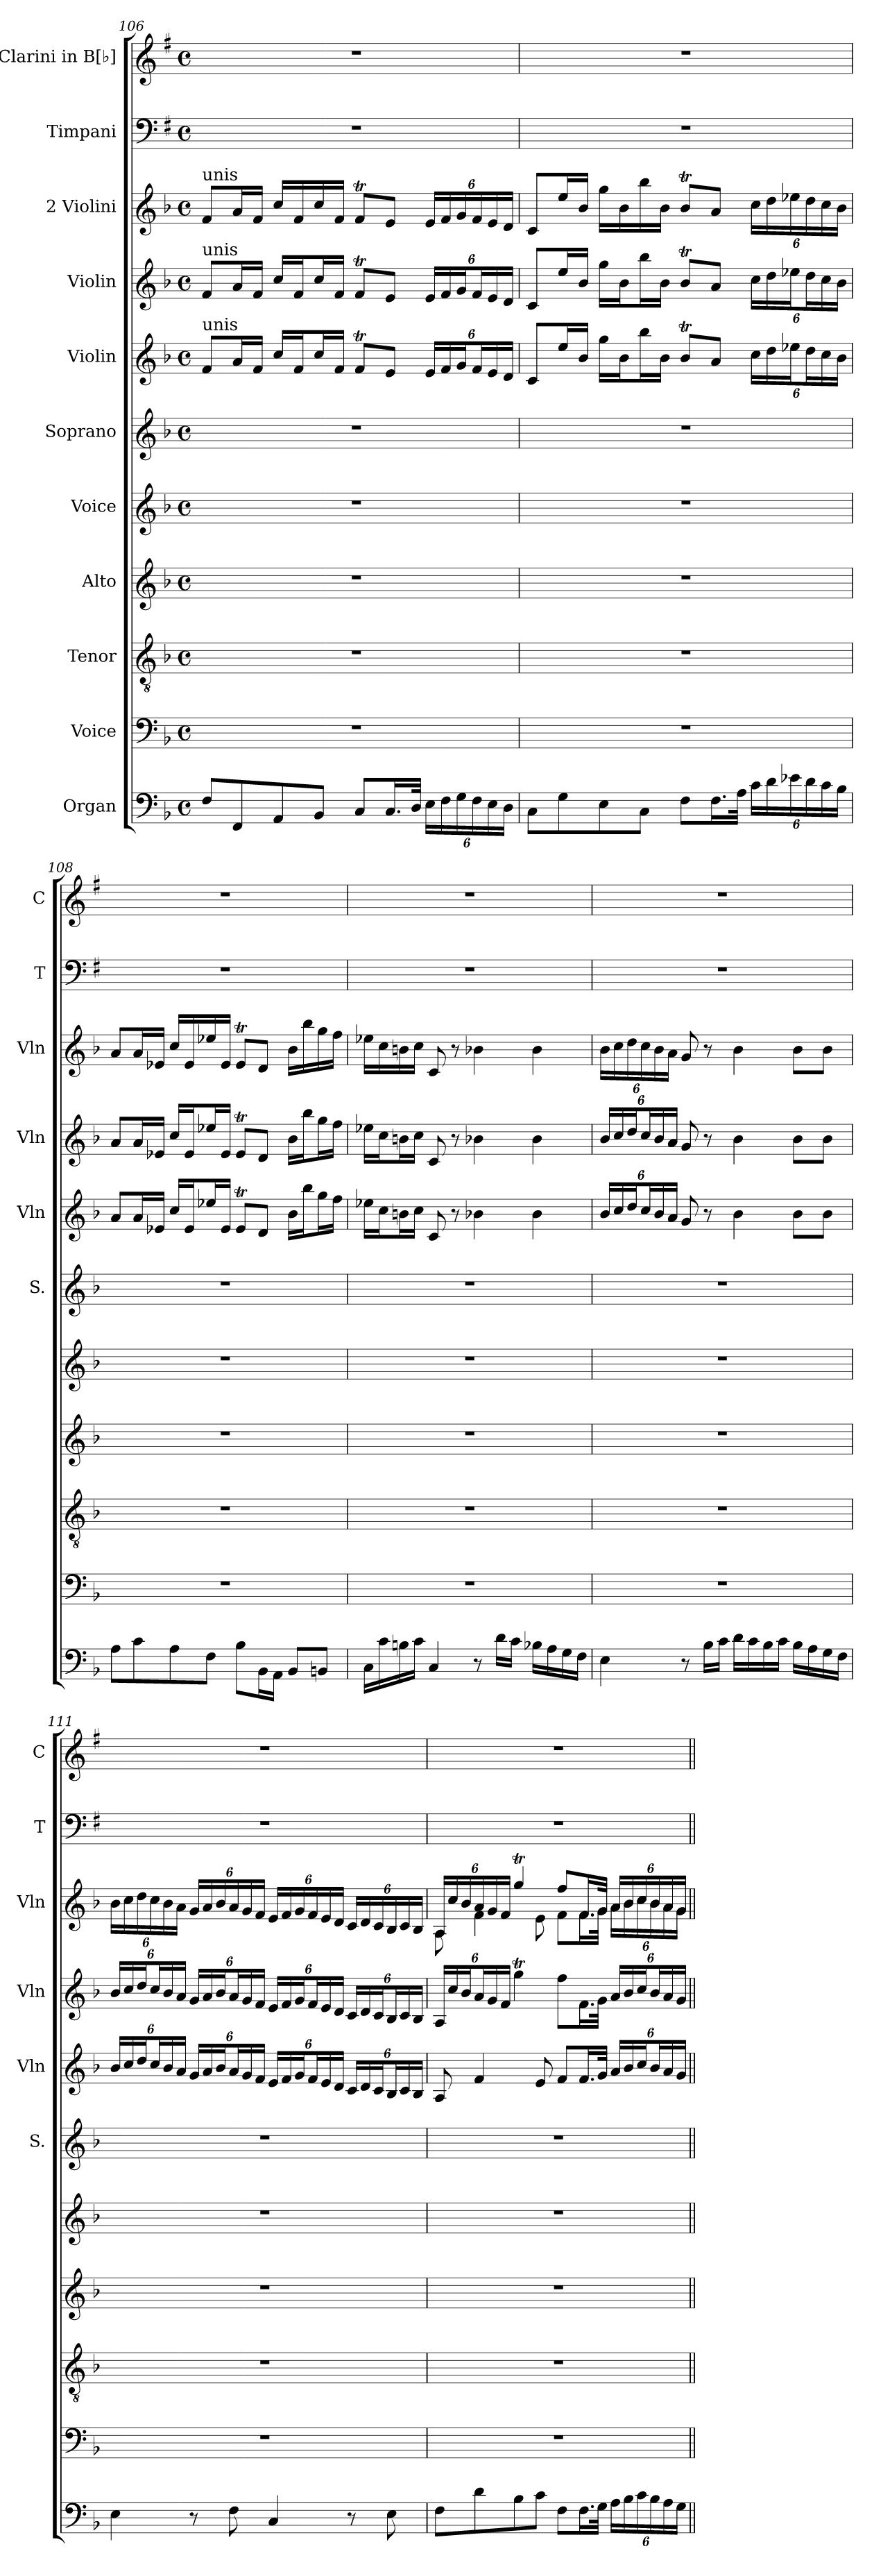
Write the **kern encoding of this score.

**kern	**kern	**kern	**kern	**kern	**kern	**kern	**kern	**kern	**kern	**kern
*part11	*part10	*part9	*part8	*part7	*part6	*part5	*part4	*part3	*part2	*part1
*staff11	*staff10	*staff9	*staff8	*staff7	*staff6	*staff5	*staff4	*staff3	*staff2	*staff1
*I"Organ	*I"Voice	*I"Tenor	*I"Alto	*I"Voice	*I"Soprano	*I"Violin	*I"Violin	*I"2 Violini	*I"Timpani	*I"Clarini in B[♭]
*	*	*	*	*	*I'S.	*I'Vln	*I'Vln	*I'Vln	*I'T	*I'C
!!LO:LB:g=z
*clefF4	*clefF4	*clefGv2	*clefG2	*clefG2	*clefG2	*clefG2	*clefG2	*clefG2	*clefF4	*clefG2
*	*	*	*	*	*	*	*	*	*ITrd1c2	*ITrd1c2
*k[b-]	*k[b-]	*k[b-]	*k[b-]	*k[b-]	*k[b-]	*k[b-]	*k[b-]	*k[b-]	*k[b-]	*k[b-]
*M4/4	*M4/4	*M4/4	*M4/4	*M4/4	*M4/4	*M4/4	*M4/4	*M4/4	*M4/4	*M4/4
*met(c)	*met(c)	*met(c)	*met(c)	*met(c)	*met(c)	*met(c)	*met(c)	*met(c)	*met(c)	*met(c)
=106	=106	=106	=106	=106	=106	=106	=106	=106	=106	=106
!	!	!	!	!	!	!	!	!LO:TX:a:t=unis	!	!
!	!	!	!	!	!	!	!LO:TX:a:t=unis	!	!	!
!	!	!	!	!	!	!LO:TX:a:t=unis	!	!	!	!
8F/L	1r	1r	1r	1r	1r	8f/L	8f/L	8f/L	1r	1r
8FF/	.	.	.	.	.	16a/L	16a/L	16a/L	.	.
.	.	.	.	.	.	16f/JJ	16f/JJ	16f/JJ	.	.
8AA/	.	.	.	.	.	16cc/LL	16cc/LL	16cc/LL	.	.
.	.	.	.	.	.	16f/J	16f/J	16f/	.	.
8BB-/J	.	.	.	.	.	16cc/L	16cc/L	16cc/	.	.
.	.	.	.	.	.	16f/JJ	16f/JJ	16f/JJ	.	.
8C/L	.	.	.	.	.	8fT/L	8fT/L	8fT/L	.	.
16.C/L	.	.	.	.	.	8e/J	8e/J	8e/J	.	.
32D/JJk	.	.	.	.	.	.	.	.	.	.
*Xbrackettup	*	*	*	*	*	*Xbrackettup	*Xbrackettup	*Xbrackettup	*	*
24E\LL	.	.	.	.	.	24e/LL	24e/LL	24e/LL	.	.
24F\	.	.	.	.	.	24f/	24f/	24f/	.	.
24G\	.	.	.	.	.	24g/J	24g/J	24g/	.	.
24F\	.	.	.	.	.	24f/L	24f/L	24f/	.	.
24E\	.	.	.	.	.	24e/	24e/	24e/	.	.
24D\JJ	.	.	.	.	.	24d/JJ	24d/JJ	24d/JJ	.	.
=107	=107	=107	=107	=107	=107	=107	=107	=107	=107	=107
8C\L	1r	1r	1r	1r	1r	8c/L	8c/L	8c/L	1r	1r
8G\	.	.	.	.	.	16ee/L	16ee/L	16ee/L	.	.
.	.	.	.	.	.	16b-/JJ	16b-/JJ	16b-/JJ	.	.
8E\	.	.	.	.	.	16gg\LL	16gg\LL	16gg\LL	.	.
.	.	.	.	.	.	16b-\J	16b-\J	16b-\	.	.
8C\J	.	.	.	.	.	16bb-\L	16bb-\L	16bb-\	.	.
.	.	.	.	.	.	16b-\JJ	16b-\JJ	16b-\JJ	.	.
8F\L	.	.	.	.	.	8b-T/L	8b-T/L	8b-T/L	.	.
16.F\L	.	.	.	.	.	8a/J	8a/J	8a/J	.	.
32A\JJk	.	.	.	.	.	.	.	.	.	.
24c\LL	.	.	.	.	.	24cc\LL	24cc\LL	24cc\LL	.	.
24d\	.	.	.	.	.	24dd\	24dd\	24dd\	.	.
24e-X\	.	.	.	.	.	24ee-X\J	24ee-X\J	24ee-X\	.	.
24d\	.	.	.	.	.	24dd\L	24dd\L	24dd\	.	.
24c\	.	.	.	.	.	24cc\	24cc\	24cc\	.	.
24B-\JJ	.	.	.	.	.	24b-\JJ	24b-\JJ	24b-\JJ	.	.
=108	=108	=108	=108	=108	=108	=108	=108	=108	=108	=108
8A\L	1r	1r	1r	1r	1r	8a/L	8a/L	8a/L	1r	1r
8c\	.	.	.	.	.	16a/L	16a/L	16a/L	.	.
.	.	.	.	.	.	16e-X/JJ	16e-X/JJ	16e-X/JJ	.	.
8A\	.	.	.	.	.	16cc/LL	16cc/LL	16cc/LL	.	.
.	.	.	.	.	.	16e-/J	16e-/J	16e-/	.	.
8F\J	.	.	.	.	.	16ee-X/L	16ee-X/L	16ee-X/	.	.
.	.	.	.	.	.	16e-/JJ	16e-/JJ	16e-/JJ	.	.
8B-\L	.	.	.	.	.	8e-T/L	8e-T/L	8e-T/L	.	.
16BB-\L	.	.	.	.	.	8d/J	8d/J	8d/J	.	.
16AA\JJ	.	.	.	.	.	.	.	.	.	.
8BB-/L	.	.	.	.	.	16b-\LL	16b-\LL	16b-\LL	.	.
.	.	.	.	.	.	16bb-\J	16bb-\J	16bb-\	.	.
8BBn/J	.	.	.	.	.	16gg\L	16gg\L	16gg\	.	.
.	.	.	.	.	.	16ff\JJ	16ff\JJ	16ff\JJ	.	.
!!LO:PB:g=z
=109	=109	=109	=109	=109	=109	=109	=109	=109	=109	=109
16C\LL	1r	1r	1r	1r	1r	16ee-X\LL	16ee-X\LL	16ee-X\LL	1r	1r
16c\	.	.	.	.	.	16cc\J	16cc\J	16cc\	.	.
16Bn\	.	.	.	.	.	16bn\L	16bn\L	16bn\	.	.
16c\JJ	.	.	.	.	.	16cc\JJ	16cc\JJ	16cc\JJ	.	.
4C/	.	.	.	.	.	8c/	8c/	8c/	.	.
.	.	.	.	.	.	8r	8r	8r	.	.
8r	.	.	.	.	.	4b-X\	4b-X\	4b-X\	.	.
16d\LL	.	.	.	.	.	.	.	.	.	.
16c\JJ	.	.	.	.	.	.	.	.	.	.
16B-X\LL	.	.	.	.	.	4b-\	4b-\	4b-\	.	.
16A\	.	.	.	.	.	.	.	.	.	.
16G\	.	.	.	.	.	.	.	.	.	.
16F\JJ	.	.	.	.	.	.	.	.	.	.
=110	=110	=110	=110	=110	=110	=110	=110	=110	=110	=110
4E\	1r	1r	1r	1r	1r	24b-/LL	24b-/LL	24b-\LL	1r	1r
.	.	.	.	.	.	24cc/	24cc/	24cc\	.	.
.	.	.	.	.	.	24dd/J	24dd/J	24dd\	.	.
.	.	.	.	.	.	24cc/L	24cc/L	24cc\	.	.
.	.	.	.	.	.	24b-/	24b-/	24b-\	.	.
.	.	.	.	.	.	24a/JJ	24a/JJ	24a\JJ	.	.
8r	.	.	.	.	.	8g/	8g/	8g/	.	.
16B-\LL	.	.	.	.	.	8r	8r	8r	.	.
16c\JJ	.	.	.	.	.	.	.	.	.	.
16d\LL	.	.	.	.	.	4b-\	4b-\	4b-\	.	.
16c\	.	.	.	.	.	.	.	.	.	.
16B-\	.	.	.	.	.	.	.	.	.	.
16c\JJ	.	.	.	.	.	.	.	.	.	.
16B-\LL	.	.	.	.	.	8b-\L	8b-\L	8b-\L	.	.
16A\	.	.	.	.	.	.	.	.	.	.
16G\	.	.	.	.	.	8b-\J	8b-\J	8b-\J	.	.
16F\JJ	.	.	.	.	.	.	.	.	.	.
!!LO:LB:g=z
=111	=111	=111	=111	=111	=111	=111	=111	=111	=111	=111
4E\	1r	1r	1r	1r	1r	24b-/LL	24b-/LL	24b-\LL	1r	1r
.	.	.	.	.	.	24cc/	24cc/	24cc\	.	.
.	.	.	.	.	.	24dd/J	24dd/J	24dd\	.	.
.	.	.	.	.	.	24cc/L	24cc/L	24cc\	.	.
.	.	.	.	.	.	24b-/	24b-/	24b-\	.	.
.	.	.	.	.	.	24a/JJ	24a/JJ	24a\JJ	.	.
8r	.	.	.	.	.	24g/LL	24g/LL	24g/LL	.	.
.	.	.	.	.	.	24a/	24a/	24a/	.	.
.	.	.	.	.	.	24b-/J	24b-/J	24b-/	.	.
8F\	.	.	.	.	.	24a/L	24a/L	24a/	.	.
.	.	.	.	.	.	24g/	24g/	24g/	.	.
.	.	.	.	.	.	24f/JJ	24f/JJ	24f/JJ	.	.
4C/	.	.	.	.	.	24e/LL	24e/LL	24e/LL	.	.
.	.	.	.	.	.	24f/	24f/	24f/	.	.
.	.	.	.	.	.	24g/J	24g/J	24g/	.	.
.	.	.	.	.	.	24f/L	24f/L	24f/	.	.
.	.	.	.	.	.	24e/	24e/	24e/	.	.
.	.	.	.	.	.	24d/JJ	24d/JJ	24d/JJ	.	.
8r	.	.	.	.	.	24c/LL	24c/LL	24c/LL	.	.
.	.	.	.	.	.	24d/	24d/	24d/	.	.
.	.	.	.	.	.	24c/J	24c/J	24c/	.	.
8E\	.	.	.	.	.	24B-/L	24B-/L	24B-/	.	.
.	.	.	.	.	.	24c/	24c/	24c/	.	.
.	.	.	.	.	.	24B-/JJ	24B-/JJ	24B-/JJ	.	.
=112	=112	=112	=112	=112	=112	=112	=112	=112	=112	=112
*	*	*	*	*	*	*	*	*^	*	*
8F\L	1r	1r	1r	1r	1r	8A/	24A/LL	24A/LL	8A\	1r	1r
.	.	.	.	.	.	.	24cc/	24cc/	.	.	.
.	.	.	.	.	.	.	24b-/J	24b-/	.	.	.
8d\	.	.	.	.	.	4f/	24a/L	24a/	4f\	.	.
.	.	.	.	.	.	.	24g/	24g/	.	.	.
.	.	.	.	.	.	.	24f/JJ	24f/JJ	.	.	.
8B-\	.	.	.	.	.	.	4ggT\	4ggT/	.	.	.
8c\J	.	.	.	.	.	8e/	.	.	8e\	.	.
8F\L	.	.	.	.	.	8f/L	8ff\L	8ff/L	8f\L	.	.
16.F\L	.	.	.	.	.	16.f/L	16.f\L	16.f/L	16.f\L	.	.
32G\JJk	.	.	.	.	.	32g/JJk	32g\JJk	32g/JJk	32g\JJk	.	.
24A\LL	.	.	.	.	.	24a/LL	24a/LL	24a/LL	24a\LL	.	.
24B-\	.	.	.	.	.	24b-/	24b-/	24b-/	24b-\	.	.
24c\	.	.	.	.	.	24cc/J	24cc/J	24cc/	24cc\	.	.
24B-\	.	.	.	.	.	24b-/L	24b-/L	24b-/	24b-\	.	.
24A\	.	.	.	.	.	24a/	24a/	24a/	24a\	.	.
24G\JJ	.	.	.	.	.	24g/JJ	24g/JJ	24g/JJ	24g\JJ	.	.
*	*	*	*	*	*	*	*	*v	*v	*	*
=||	=||	=||	=||	=||	=||	=||	=||	=||	=||	=||
*-	*-	*-	*-	*-	*-	*-	*-	*-	*-	*-
